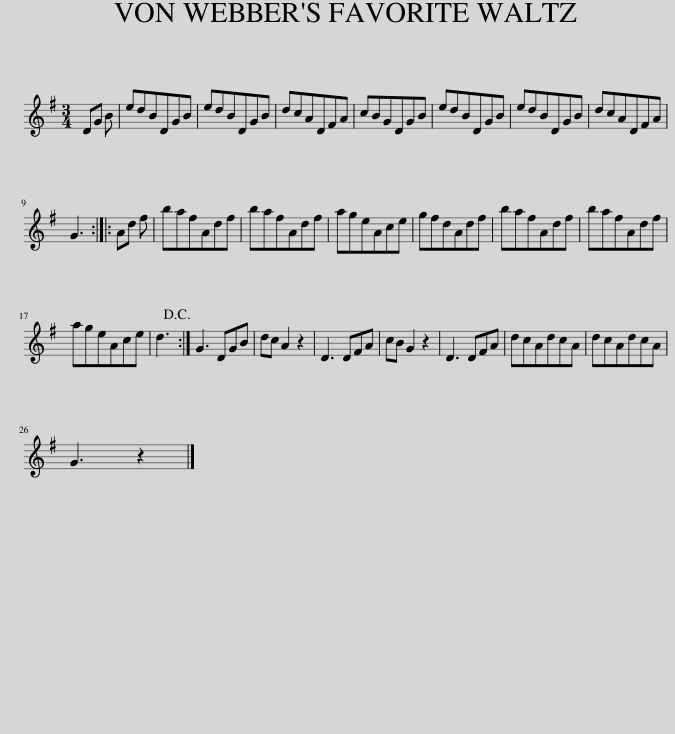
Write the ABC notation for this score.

X:1
L:1/8
M:3/4
I:linebreak $
K:G
V:1 treble
V:1
 DG B | edBDGB | edBDGB | dcADFA | cBGDGB | %5
 edBDGB | edBDGB | dcADFA |$ G3 :: Ad f | %10
 bafAdf | bafAdf | ageAce | gfdAdf | bafAdf | %15
 bafAdf |$ ageAce | d3!D.C.! :| G3 DGB | dc A2 z2 | %20
 D3 DFA | cB G2 z2 | D3 DFA | dcAdcA | dcAdcA |$ %25
 G3 z2 |] %26
